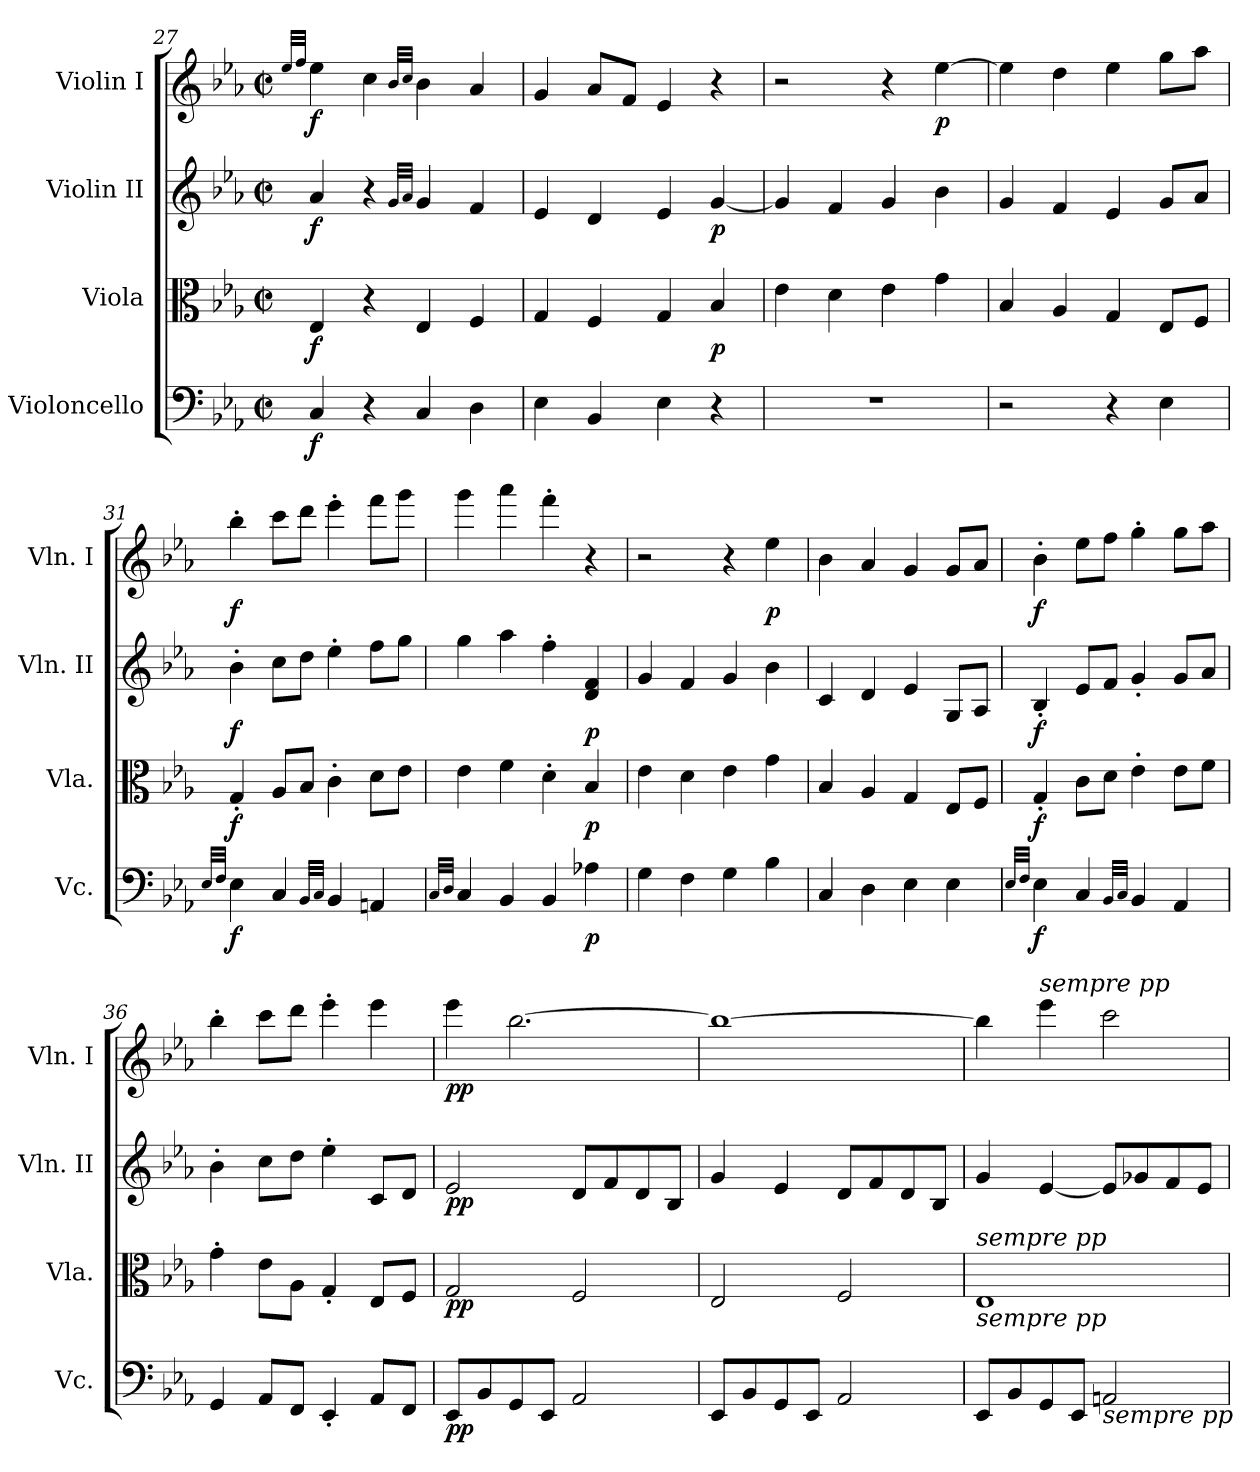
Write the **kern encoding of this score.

**kern	**dynam	**kern	**dynam	**kern	**dynam	**kern	**dynam
*part4	*part4	*part3	*part3	*part2	*part2	*part1	*part1
*staff4	*staff4	*staff3	*staff3	*staff2	*staff2	*staff1	*staff1
*I"Violoncello	*	*I"Viola	*	*I"Violin II	*	*I"Violin I	*
*I'Vc.	*	*I'Vla.	*	*I'Vln. II	*	*I'Vln. I	*
*clefF4	*	*clefC3	*	*clefG2	*	*clefG2	*
*k[b-e-a-]	*	*k[b-e-a-]	*	*k[b-e-a-]	*	*k[b-e-a-]	*
*M2/2	*	*M2/2	*	*M2/2	*	*M2/2	*
*met(c|)	*	*met(c|)	*	*met(c|)	*	*met(c|)	*
=27	=27	=27	=27	=27	=27	=27	=27
.	.	.	.	.	.	32qee-/LLL	.
.	.	.	.	.	.	32qff/JJJ	.
!	!LO:DY:b	!	!LO:DY:b	!	!LO:DY:b	!	!LO:DY:b
4C/	f	4E-/	f	4a-/	f	4ee-\	f
4r	.	4r	.	4r	.	4cc\	.
.	.	.	.	32qg/LLL	.	32qb-/LLL	.
.	.	.	.	32qa-/JJJ	.	32qcc/JJJ	.
4C/	.	4E-/	.	4g/	.	4b-\	.
4D\	.	4F/	.	4f/	.	4a-/	.
=28	=28	=28	=28	=28	=28	=28	=28
4E-\	.	4G/	.	4e-/	.	4g/	.
4BB-/	.	4F/	.	4d/	.	8a-/L	.
.	.	.	.	.	.	8f/J	.
4E-\	.	4G/	.	4e-/	.	4e-/	.
!	!	!	!LO:DY:b	!	!LO:DY:b	!	!
4r	.	4B-/	p	[4g/	p	4r	.
=29	=29	=29	=29	=29	=29	=29	=29
1r	.	4e-\	.	4g/]	.	2r	.
.	.	4d\	.	4f/	.	.	.
.	.	4e-\	.	4g/	.	4r	.
!	!	!	!	!	!	!	!LO:DY:b
.	.	4g\	.	4b-\	.	[4ee-\	p
=30	=30	=30	=30	=30	=30	=30	=30
2r	.	4B-/	.	4g/	.	4ee-\]	.
.	.	4A-/	.	4f/	.	4dd\	.
4r	.	4G/	.	4e-/	.	4ee-\	.
4E-\	.	8E-/L	.	8g/L	.	8gg\L	.
.	.	8F/J	.	8a-/J	.	8aa-\J	.
=31	=31	=31	=31	=31	=31	=31	=31
32qE-/LLL	.	.	.	.	.	.	.
32qF/JJJ	.	.	.	.	.	.	.
!	!LO:DY:b	!	!LO:DY:b	!	!LO:DY:b	!	!LO:DY:b
4E-\	f	4G'/	f	4b-'\	f	4bb-'\	f
4C/	.	8A-/L	.	8cc\L	.	8ccc\L	.
.	.	8B-/J	.	8dd\J	.	8ddd\J	.
32qBB-/LLL	.	.	.	.	.	.	.
32qC/JJJ	.	.	.	.	.	.	.
4BB-/	.	4c'\	.	4ee-'\	.	4eee-'\	.
4AAn/	.	8d\L	.	8ff\L	.	8fff\L	.
.	.	8e-\J	.	8gg\J	.	8ggg\J	.
=32	=32	=32	=32	=32	=32	=32	=32
32qC/LLL	.	.	.	.	.	.	.
32qD/JJJ	.	.	.	.	.	.	.
4C/	.	4e-\	.	4gg\	.	4ggg\	.
4BB-/	.	4f\	.	4aa-\	.	4aaa-\	.
4BB-/	.	4d'\	.	4ff'\	.	4fff'\	.
!	!LO:DY:b	!	!LO:DY:b	!	!LO:DY:b	!	!
4A-X\	p	4B-/	p	4d/ 4f/	p	4r	.
=33	=33	=33	=33	=33	=33	=33	=33
4G\	.	4e-\	.	4g/	.	2r	.
4F\	.	4d\	.	4f/	.	.	.
4G\	.	4e-\	.	4g/	.	4r	.
!	!	!	!	!	!	!	!LO:DY:b
4B-\	.	4g\	.	4b-\	.	4ee-\	p
=34	=34	=34	=34	=34	=34	=34	=34
4C/	.	4B-/	.	4c/	.	4b-\	.
4D\	.	4A-/	.	4d/	.	4a-/	.
4E-\	.	4G/	.	4e-/	.	4g/	.
4E-\	.	8E-/L	.	8G/L	.	8g/L	.
.	.	8F/J	.	8A-/J	.	8a-/J	.
=35	=35	=35	=35	=35	=35	=35	=35
32qE-/LLL	.	.	.	.	.	.	.
32qF/JJJ	.	.	.	.	.	.	.
!	!LO:DY:b	!	!LO:DY:b	!	!LO:DY:b	!	!LO:DY:b
4E-\	f	4G'/	f	4B-'/	f	4b-'\	f
4C/	.	8c\L	.	8e-/L	.	8ee-\L	.
.	.	8d\J	.	8f/J	.	8ff\J	.
32qBB-/LLL	.	.	.	.	.	.	.
32qC/JJJ	.	.	.	.	.	.	.
4BB-/	.	4e-'\	.	4g'/	.	4gg'\	.
4AA-/	.	8e-\L	.	8g/L	.	8gg\L	.
.	.	8f\J	.	8a-/J	.	8aa-\J	.
=36	=36	=36	=36	=36	=36	=36	=36
4GG/	.	4g'\	.	4b-'\	.	4bb-'\	.
8AA-/L	.	8e-\L	.	8cc\L	.	8ccc\L	.
8FF/J	.	8A-\J	.	8dd\J	.	8ddd\J	.
4EE-'/	.	4G'/	.	4ee-'\	.	4eee-'\	.
8AA-/L	.	8E-/L	.	8c/L	.	4eee-\	.
8FF/J	.	8F/J	.	8d/J	.	.	.
=37	=37	=37	=37	=37	=37	=37	=37
!	!LO:DY:b	!	!LO:DY:b	!	!LO:DY:b	!	!LO:DY:b
8EE-/L	pp	2G/	pp	2e-/	pp	4eee-\	pp
8BB-/	.	.	.	.	.	.	.
8GG/	.	.	.	.	.	[2.bb-\	.
8EE-/J	.	.	.	.	.	.	.
2AA-/	.	2F/	.	8d/L	.	.	.
.	.	.	.	8f/	.	.	.
.	.	.	.	8d/	.	.	.
.	.	.	.	8B-/J	.	.	.
=38	=38	=38	=38	=38	=38	=38	=38
8EE-/L	.	2E-/	.	4g/	.	1bb-_	.
8BB-/	.	.	.	.	.	.	.
8GG/	.	.	.	4e-/	.	.	.
8EE-/J	.	.	.	.	.	.	.
2AA-/	.	2F/	.	8d/L	.	.	.
.	.	.	.	8f/	.	.	.
.	.	.	.	8d/	.	.	.
.	.	.	.	8B-/J	.	.	.
=39	=39	=39	=39	=39	=39	=39	=39
!	!	!LO:TX:a:i:t=sempre pp	!	!	!	!	!
!	!	!LO:TX:b:i:t=sempre pp	!	!	!	!	!
8EE-/L	.	1E-	.	4g/	.	4bb-\]	.
8BB-/	.	.	.	.	.	.	.
!	!	!	!	!	!	!LO:TX:a:i:t=sempre pp	!
8GG/	.	.	.	[4e-/	.	4eee-\	.
8EE-/J	.	.	.	.	.	.	.
!LO:TX:b:i:t=sempre pp	!	!	!	!	!	!	!
2AAn/	.	.	.	8e-/L]	.	2ccc\	.
.	.	.	.	8g-X/	.	.	.
.	.	.	.	8f/	.	.	.
.	.	.	.	8e-/J	.	.	.
=	=	=	=	=	=	=	=
*-	*-	*-	*-	*-	*-	*-	*-
